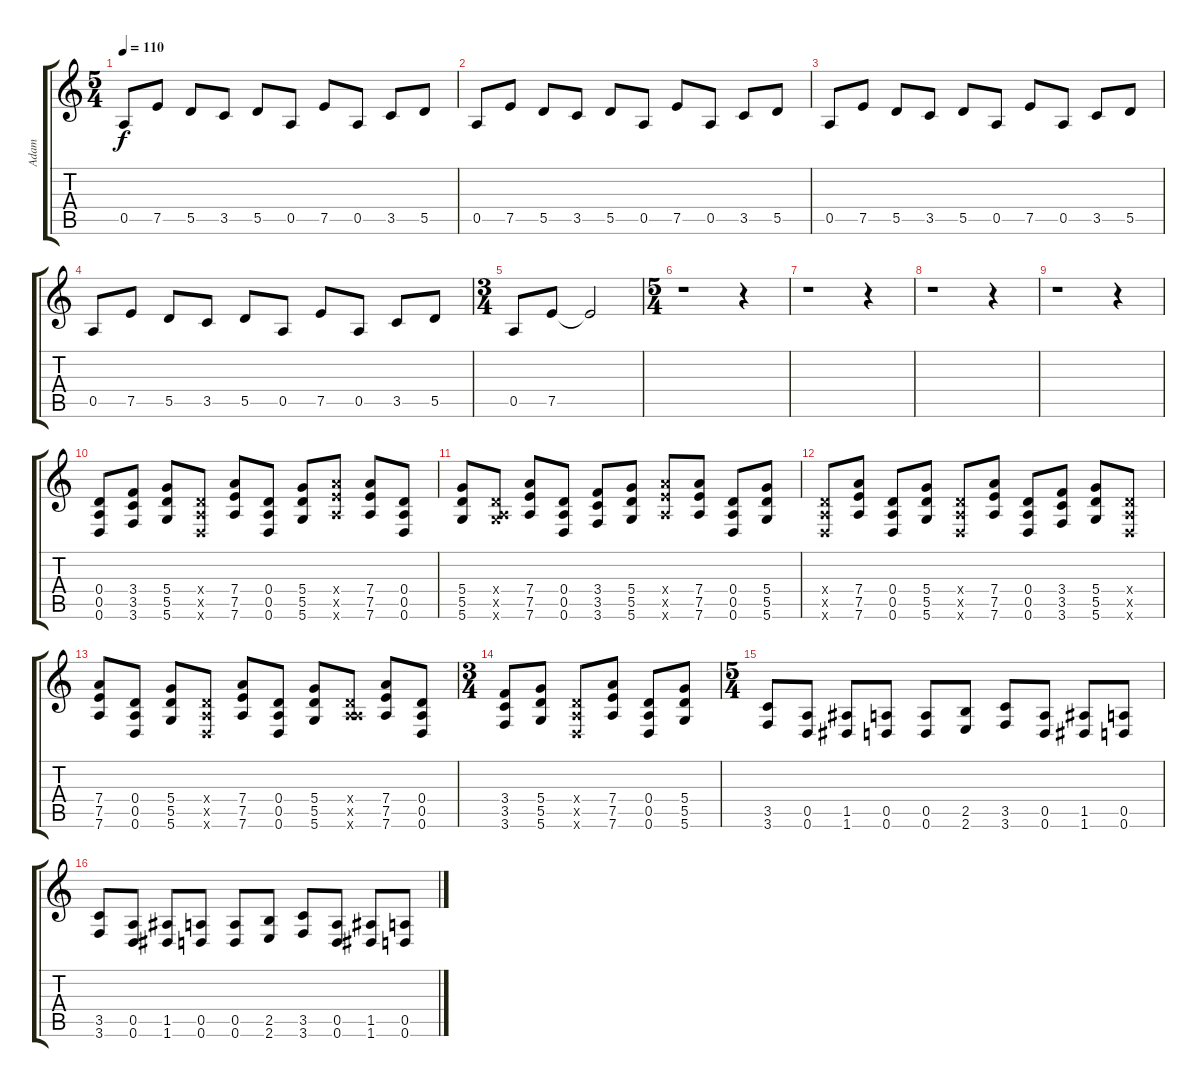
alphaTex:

\track ("Adam" "Adam") {instrument overdrivenguitar}
\staff {score tabs}
\tuning (E4 B3 G3 D3 A2 D2) {hide}
\ts (5 4)
\tempo 110
\clef g2
\ks c
0.5.8{dy f} 7.5.8 5.5.8 3.5.8 5.5.8 0.5.8 7.5.8 0.5.8 3.5.8 5.5.8 |
0.5.8 7.5.8 5.5.8 3.5.8 5.5.8 0.5.8 7.5.8 0.5.8 3.5.8 5.5.8 |
0.5.8 7.5.8 5.5.8 3.5.8 5.5.8 0.5.8 7.5.8 0.5.8 3.5.8 5.5.8 |
0.5.8 7.5.8 5.5.8 3.5.8 5.5.8 0.5.8 7.5.8 0.5.8 3.5.8 5.5.8 |
\ts (3 4)
0.5.8 7.5.8 7.5{t}.2 |
\ts (5 4)
r.1 r.4 |
r.1 r.4 |
r.1 r.4 |
r.1 r.4 |
(0.4 0.5 0.6).8 (3.4 3.5 3.6).8 (5.4 5.5 5.6).8 (0.4{x} 0.5{x} 0.6{x}).8 (7.4 7.5 7.6).8 (0.4 0.5 0.6).8 (5.4 5.5 5.6).8 (7.4{x} 7.5{x} 7.6{x}).8 (7.4 7.5 7.6).8 (0.4 0.5 0.6).8 |
(5.4 5.5 5.6).8 (0.4{x} 0.5{x} 5.6{x}).8 (7.4 7.5 7.6).8 (0.4 0.5 0.6).8 (3.4 3.5 3.6).8 (5.4 5.5 5.6).8 (7.4{x} 7.5{x} 7.6{x}).8 (7.4 7.5 7.6).8 (0.4 0.5 0.6).8 (5.4 5.5 5.6).8 |
(0.4{x} 0.5{x} 0.6{x}).8 (7.4 7.5 7.6).8 (0.4 0.5 0.6).8 (5.4 5.5 5.6).8 (0.4{x} 0.5{x} 0.6{x}).8 (7.4 7.5 7.6).8 (0.4 0.5 0.6).8 (3.4 3.5 3.6).8 (5.4 5.5 5.6).8 (0.4{x} 0.5{x} 0.6{x}).8 |
(7.4 7.5 7.6).8 (0.4 0.5 0.6).8 (5.4 5.5 5.6).8 (0.4{x} 0.5{x} 0.6{x}).8 (7.4 7.5 7.6).8 (0.4 0.5 0.6).8 (5.4 5.5 5.6).8 (0.4{x} 0.5{x} 7.6{x}).8 (7.4 7.5 7.6).8 (0.4 0.5 0.6).8 |
\ts (3 4)
(3.4 3.5 3.6).8 (5.4 5.5 5.6).8 (0.4{x} 0.5{x} 0.6{x}).8 (7.4 7.5 7.6).8 (0.4 0.5 0.6).8 (5.4 5.5 5.6).8 |
\ts (5 4)
(3.5 3.6).8 (0.5 0.6).8 (1.5 1.6).8 (0.5 0.6).8 (0.5 0.6).8 (2.5 2.6).8 (3.5 3.6).8 (0.5 0.6).8 (1.5 1.6).8 (0.5 0.6).8 |
(3.5 3.6).8 (0.5 0.6).8 (1.5 1.6).8 (0.5 0.6).8 (0.5 0.6).8 (2.5 2.6).8 (3.5 3.6).8 (0.5 0.6).8 (1.5 1.6).8 (0.5 0.6).8
